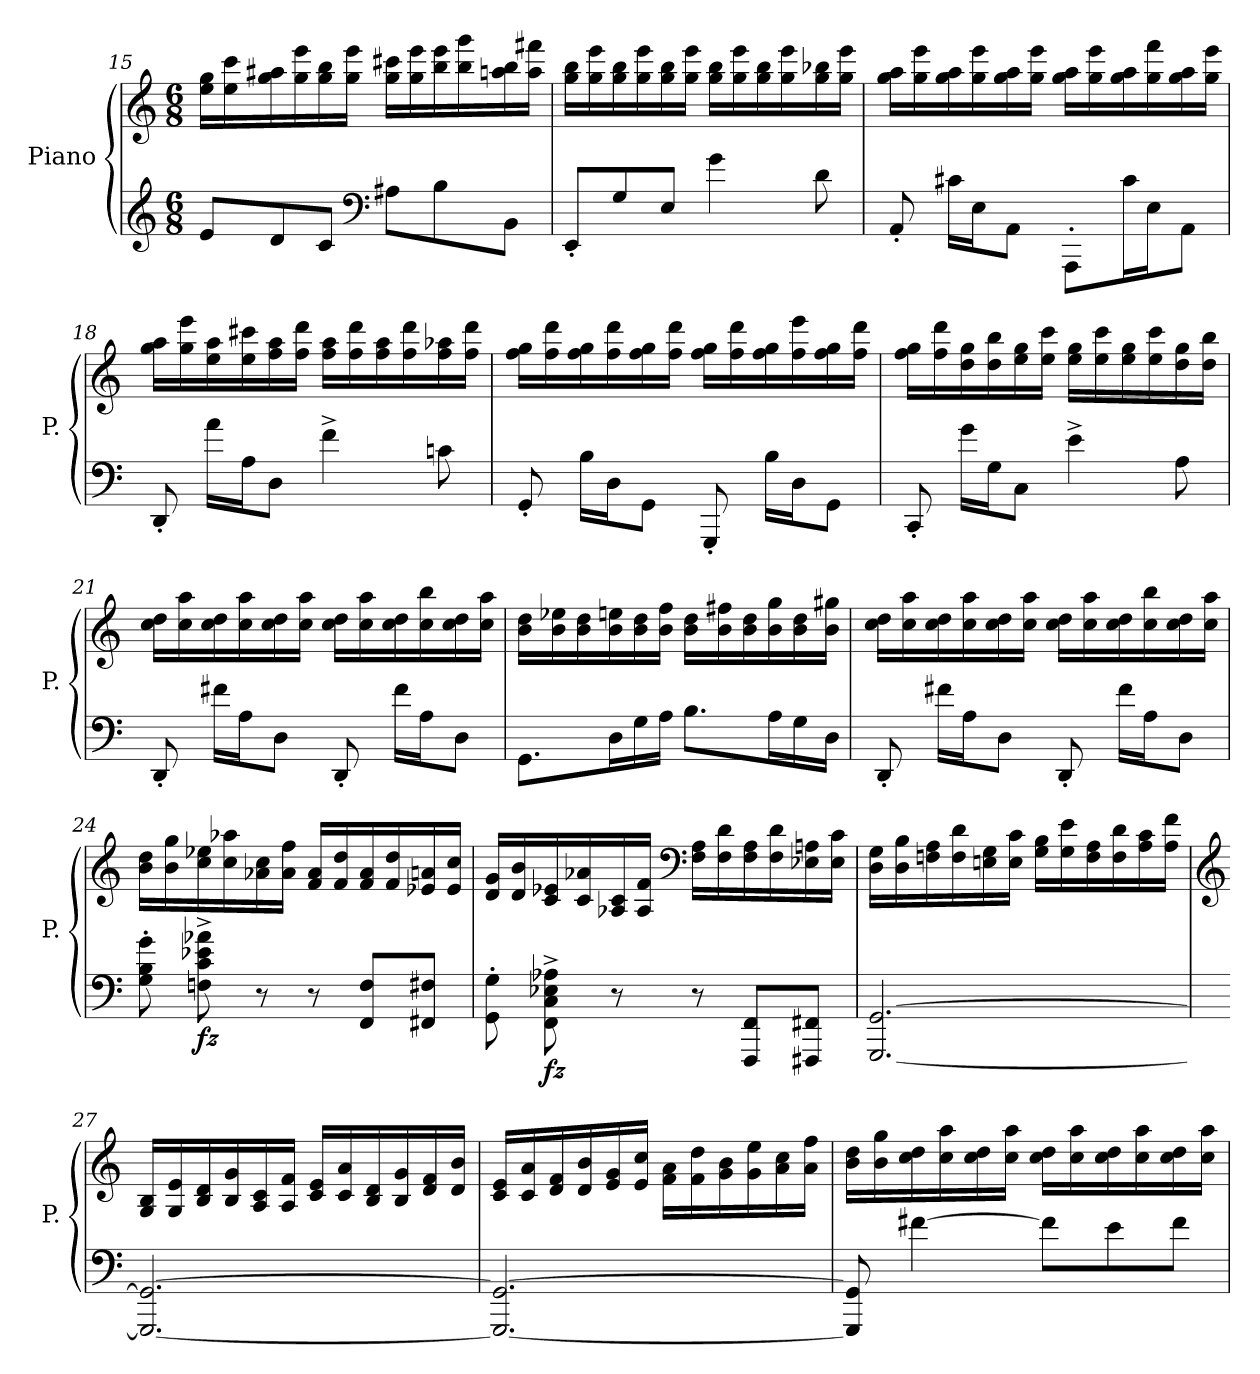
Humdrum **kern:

**kern	**kern	**dynam
*part1	*part1	*part1
*staff2	*staff1	*staff1/2
*I"Piano	*	*
*I'P.	*	*
!!LO:LB:g=z
*clefG2	*clefG2	*
*k[]	*k[]	*
*M6/8	*M6/8	*
=15	=15	=15
8e/L	16ee\ 16gg\LL	.
.	16ee\ 16ccc\	.
8d/	16gg\ 16aa#X\	.
.	16gg\ 16eee\	.
8c/J	16gg\ 16bb\	.
.	16gg\ 16eee\JJ	.
*clefF4	*	*
8A#X\L	16gg\ 16ccc#X\LL	.
.	16gg\ 16eee\	.
8B\	16bb\ 16eee\	.
.	16bb\ 16ggg\	.
8BB\J	16aan\ 16bb\	.
.	16aa\ 16fff#X\JJ	.
=16	=16	=16
8EE'/L	16gg\ 16bb\LL	.
.	16gg\ 16eee\	.
8G/	16gg\ 16bb\	.
.	16gg\ 16eee\	.
8E/J	16gg\ 16bb\	.
.	16gg\ 16eee\JJ	.
4g\	16gg\ 16bb\LL	.
.	16gg\ 16eee\	.
.	16gg\ 16bb\	.
.	16gg\ 16eee\	.
8d\	16gg\ 16bb-X\	.
.	16gg\ 16eee\JJ	.
!!LO:LB:g=z
=17	=17	=17
8AA'/	16gg\ 16aa\LL	.
.	16gg\ 16eee\	.
16c#X\LL	16gg\ 16aa\	.
16E\J	16gg\ 16eee\	.
8AA\J	16gg\ 16aa\	.
.	16gg\ 16eee\JJ	.
8AAA'\L	16gg\ 16aa\LL	.
.	16gg\ 16eee\	.
16c#\L	16gg\ 16aa\	.
16E\J	16gg\ 16fff\	.
8AA\J	16gg\ 16aa\	.
.	16gg\ 16eee\JJ	.
=18	=18	=18
8DD'/	16gg\ 16aa\LL	.
.	16gg\ 16eee\	.
16a\LL	16ee\ 16aa\	.
16A\J	16ee\ 16ccc#X\	.
8D\J	16ff\ 16aa\	.
.	16ff\ 16ddd\JJ	.
4f^\	16ff\ 16aa\LL	.
.	16ff\ 16ddd\	.
.	16ff\ 16aa\	.
.	16ff\ 16ddd\	.
8cn\	16ff\ 16aa-X\	.
.	16ff\ 16ddd\JJ	.
!!LO:LB:g=z
=19	=19	=19
8GG'/	16ff\ 16gg\LL	.
.	16ff\ 16ddd\	.
16B\LL	16ff\ 16gg\	.
16D\J	16ff\ 16ddd\	.
8GG\J	16ff\ 16gg\	.
.	16ff\ 16ddd\JJ	.
8GGG'/	16ff\ 16gg\LL	.
.	16ff\ 16ddd\	.
16B\LL	16ff\ 16gg\	.
16D\J	16ff\ 16eee\	.
8GG\J	16ff\ 16gg\	.
.	16ff\ 16ddd\JJ	.
=20	=20	=20
8CC'/	16ff\ 16gg\LL	.
.	16ff\ 16ddd\	.
16g\LL	16dd\ 16gg\	.
16G\J	16dd\ 16bb\	.
8C\J	16ee\ 16gg\	.
.	16ee\ 16ccc\JJ	.
4e^\	16ee\ 16gg\LL	.
.	16ee\ 16ccc\	.
.	16ee\ 16gg\	.
.	16ee\ 16ccc\	.
8A\	16dd\ 16gg\	.
.	16dd\ 16bb\JJ	.
=21	=21	=21
8DD'/	16cc\ 16dd\LL	.
.	16cc\ 16aa\	.
16f#X\LL	16cc\ 16dd\	.
16A\J	16cc\ 16aa\	.
8D\J	16cc\ 16dd\	.
.	16cc\ 16aa\JJ	.
8DD'/	16cc\ 16dd\LL	.
.	16cc\ 16aa\	.
16f#\LL	16cc\ 16dd\	.
16A\J	16cc\ 16bb\	.
8D\J	16cc\ 16dd\	.
.	16cc\ 16aa\JJ	.
!!LO:LB:g=z
=22	=22	=22
8.GG\L	16b\ 16dd\LL	.
.	16b\ 16ee-X\	.
.	16b\ 16dd\	.
16D\L	16b\ 16een\	.
16G\	16b\ 16dd\	.
16A\JJ	16b\ 16ff\JJ	.
8.B\L	16b\ 16dd\LL	.
.	16b\ 16ff#X\	.
.	16b\ 16dd\	.
16A\L	16b\ 16gg\	.
16G\	16b\ 16dd\	.
16D\JJ	16b\ 16gg#X\JJ	.
=23	=23	=23
8DD'/	16cc\ 16dd\LL	.
.	16cc\ 16aa\	.
16f#X\LL	16cc\ 16dd\	.
16A\J	16cc\ 16aa\	.
8D\J	16cc\ 16dd\	.
.	16cc\ 16aa\JJ	.
8DD'/	16cc\ 16dd\LL	.
.	16cc\ 16aa\	.
16f#\LL	16cc\ 16dd\	.
16A\J	16cc\ 16bb\	.
8D\J	16cc\ 16dd\	.
.	16cc\ 16aa\JJ	.
!!LO:PB:g=z
=24	=24	=24
8G\' 8B\' 8g\'	16b\ 16dd\LL	.
.	16b\ 16gg\	.
!	!	!LO:DY:b=2
8Fn\^ 8c\^ 8e-X\^ 8a-X\^	16cc\ 16ee-X\	fz
.	16cc\ 16aa-X\	.
8r	16a-X\ 16cc\	.
.	16a-\ 16ff\JJ	.
8r	16f/ 16a-/LL	.
.	16f/ 16dd/	.
8FF/ 8F/L	16f/ 16a-/	.
.	16f/ 16dd/	.
8FF#X/ 8F#X/J	16e-X/ 16an/	.
.	16e-/ 16cc/JJ	.
=25	=25	=25
8GG\' 8G\'	16d/ 16g/LL	.
.	16d/ 16b/	.
!	!	!LO:DY:b=2
8FF\^ 8C\^ 8E-X\^ 8A-X\^	16c/ 16e-X/	fz
.	16c/ 16a-X/	.
8r	16A-X/ 16c/	.
.	16A-/ 16f/JJ	.
*	*clefF4	*
8r	16F\ 16A-\LL	.
.	16F\ 16d\	.
8FFF/ 8FF/L	16F\ 16A-\	.
.	16F\ 16d\	.
8FFF#X/ 8FF#X/J	16E-X\ 16An\	.
.	16E-\ 16c\JJ	.
!!LO:LB:g=z
=26	=26	=26
[2.GGG/ [2.GG/	16D\ 16G\LL	.
.	16D\ 16B\	.
.	16Fn\ 16A\	.
.	16F\ 16d\	.
.	16En\ 16G\	.
.	16E\ 16c\JJ	.
.	16G\ 16B\LL	.
.	16G\ 16e\	.
.	16F\ 16A\	.
.	16F\ 16d\	.
.	16A\ 16c\	.
.	16A\ 16f\JJ	.
=27	=27	=27
*	*clefG2	*
2.GGG/_ 2.GG/_	16G/ 16B/LL	.
.	16G/ 16e/	.
.	16B/ 16d/	.
.	16B/ 16g/	.
.	16A/ 16c/	.
.	16A/ 16f/JJ	.
.	16c/ 16e/LL	.
.	16c/ 16a/	.
.	16B/ 16d/	.
.	16B/ 16g/	.
.	16d/ 16f/	.
.	16d/ 16b/JJ	.
=28	=28	=28
2.GGG/_ 2.GG/_	16c/ 16e/LL	.
.	16c/ 16a/	.
.	16d/ 16f/	.
.	16d/ 16b/	.
.	16e/ 16g/	.
.	16e/ 16cc/JJ	.
.	16f\ 16a\LL	.
.	16f\ 16dd\	.
.	16g\ 16b\	.
.	16g\ 16ee\	.
.	16a\ 16cc\	.
.	16a\ 16ff\JJ	.
!!LO:LB:g=z
=29	=29	=29
8GGG/] 8GG/]	16b\ 16dd\LL	.
.	16b\ 16gg\	.
[4f#X\	16cc\ 16dd\	.
.	16cc\ 16aa\	.
.	16cc\ 16dd\	.
.	16cc\ 16aa\JJ	.
8f#\L]	16cc\ 16dd\LL	.
.	16cc\ 16aa\	.
8e\	16cc\ 16dd\	.
.	16cc\ 16aa\	.
8f#\J	16cc\ 16dd\	.
.	16cc\ 16aa\JJ	.
=	=	=
*-	*-	*-
